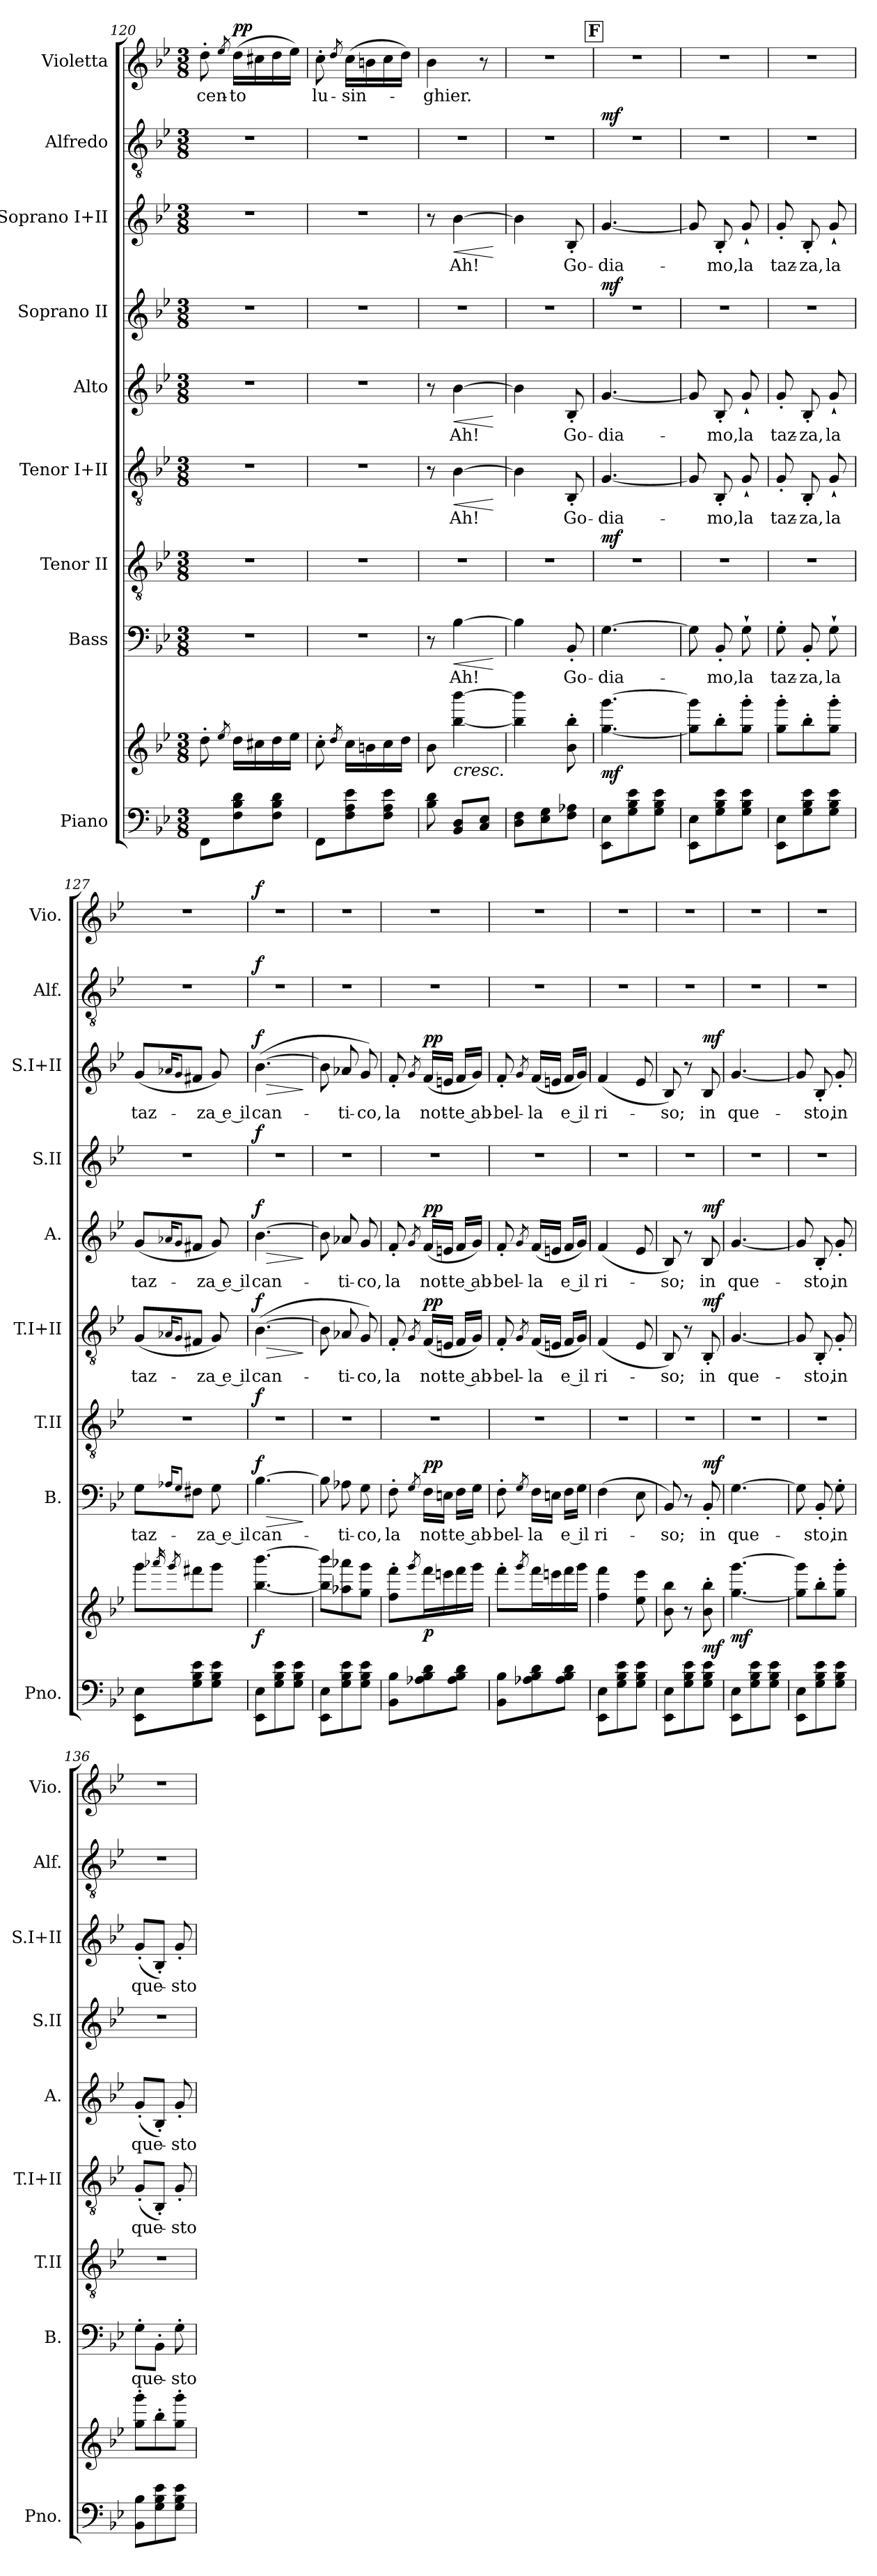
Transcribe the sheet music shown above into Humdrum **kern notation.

**kern	**kern	**dynam	**kern	**text	**dynam	**kern	**dynam	**kern	**text	**dynam	**kern	**text	**dynam	**kern	**dynam	**kern	**text	**dynam	**kern	**dynam	**kern	**text	**dynam
*part9	*part9	*part9	*part8	*part8	*part8	*part7	*part7	*part6	*part6	*part6	*part5	*part5	*part5	*part4	*part4	*part3	*part3	*part3	*part2	*part2	*part1	*part1	*part1
*staff10	*staff9	*staff9/10	*staff8	*staff8	*staff8	*staff7	*staff7	*staff6	*staff6	*staff6	*staff5	*staff5	*staff5	*staff4	*staff4	*staff3	*staff3	*staff3	*staff2	*staff2	*staff1	*staff1	*staff1
*I"Piano	*	*	*I"Bass	*	*	*I"Tenor II	*	*I"Tenor I+II	*	*	*I"Alto	*	*	*I"Soprano II	*	*I"Soprano I+II	*	*	*I"Alfredo	*	*I"Violetta	*	*
*I'Pno.	*	*	*I'B.	*	*	*I'T.II	*	*I'T.I+II	*	*	*I'A.	*	*	*I'S.II	*	*I'S.I+II	*	*	*I'Alf.	*	*I'Vio.	*	*
*clefF4	*clefG2	*	*clefF4	*	*	*clefGv2	*	*clefGv2	*	*	*clefG2	*	*	*clefG2	*	*clefG2	*	*	*clefGv2	*	*clefG2	*	*
*k[b-e-]	*k[b-e-]	*	*k[b-e-]	*	*	*k[b-e-]	*	*k[b-e-]	*	*	*k[b-e-]	*	*	*k[b-e-]	*	*k[b-e-]	*	*	*k[b-e-]	*	*k[b-e-]	*	*
*M3/8	*M3/8	*	*M3/8	*	*	*M3/8	*	*M3/8	*	*	*M3/8	*	*	*M3/8	*	*M3/8	*	*	*M3/8	*	*M3/8	*	*
=120	=120	=120	=120	=120	=120	=120	=120	=120	=120	=120	=120	=120	=120	=120	=120	=120	=120	=120	=120	=120	=120	=120	=120
!	!	!	!	!	!	!	!	!	!	!	!	!	!	!	!	!	!	!	!	!	!	!LO:LY:b	!
8FF/L	8dd'\	.	4.r	.	.	4.r	.	4.r	.	.	4.r	.	.	4.r	.	4.r	.	.	4.r	.	8dd'\	-cen-	.
.	8qee-/	.	.	.	.	.	.	.	.	.	.	.	.	.	.	.	.	.	.	.	8qee-/	.	.
!	!	!	!	!	!	!	!	!	!	!	!	!	!	!	!	!	!	!	!	!	!	!LO:LY:b	!LO:DY:a
8F\ 8B-\ 8d\	16dd\LL	.	.	.	.	.	.	.	.	.	.	.	.	.	.	.	.	.	.	.	(16dd\LL	-to	pp
.	16cc#X\	.	.	.	.	.	.	.	.	.	.	.	.	.	.	.	.	.	.	.	16cc#X\	.	.
8F\ 8B-\ 8d\J	16dd\	.	.	.	.	.	.	.	.	.	.	.	.	.	.	.	.	.	.	.	16dd\	.	.
.	16ee-\JJ	.	.	.	.	.	.	.	.	.	.	.	.	.	.	.	.	.	.	.	16ee-\JJ)	.	.
=121	=121	=121	=121	=121	=121	=121	=121	=121	=121	=121	=121	=121	=121	=121	=121	=121	=121	=121	=121	=121	=121	=121	=121
!	!	!	!	!	!	!	!	!	!	!	!	!	!	!	!	!	!	!	!	!	!	!LO:LY:b	!
8FF/L	8cc'\	.	4.r	.	.	4.r	.	4.r	.	.	4.r	.	.	4.r	.	4.r	.	.	4.r	.	8cc'\	lu-	.
.	8qdd/	.	.	.	.	.	.	.	.	.	.	.	.	.	.	.	.	.	.	.	8qdd/	.	.
!	!	!	!	!	!	!	!	!	!	!	!	!	!	!	!	!	!	!	!	!	!	!LO:LY:b	!
8F\ 8A\ 8e-\	16cc\LL	.	.	.	.	.	.	.	.	.	.	.	.	.	.	.	.	.	.	.	(16cc\LL	-sin-	.
.	16bn\	.	.	.	.	.	.	.	.	.	.	.	.	.	.	.	.	.	.	.	16bn\	.	.
8F\ 8A\ 8e-\J	16cc\	.	.	.	.	.	.	.	.	.	.	.	.	.	.	.	.	.	.	.	16cc\	.	.
.	16dd\JJ	.	.	.	.	.	.	.	.	.	.	.	.	.	.	.	.	.	.	.	16dd\JJ)	.	.
!!LO:PB:g=z
=122	=122	=122	=122	=122	=122	=122	=122	=122	=122	=122	=122	=122	=122	=122	=122	=122	=122	=122	=122	=122	=122	=122	=122
!	!	!	!	!	!	!	!	!	!	!	!	!	!	!	!	!	!	!	!	!	!	!LO:LY:b	!
8B-\ 8d\	8b-\	.	8r	.	.	4.r	.	8r	.	.	8r	.	.	4.r	.	8r	.	.	4.r	.	4b-\	-ghier.	.
!	!	!LO:HP:b	!	!LO:LY:b	!LO:HP:b	!	!	!	!LO:LY:b	!LO:HP:b	!	!LO:LY:b	!LO:HP:b	!	!	!	!LO:LY:b	!LO:HP:b	!	!	!	!	!
8BB-/ 8D/L	[4bb-\ [4bbb-\	<	[4B-\	Ah!	<	.	.	[4B-\	Ah!	<	[4b-\	Ah!	<	.	.	[4b-\	Ah!	<	.	.	.	.	.
8C\ 8E-\J	.	.	.	.	.	.	.	.	.	.	.	.	.	.	.	.	.	.	.	.	8r	.	.
.	.	.	.	.	[	.	.	.	.	[	.	.	[	.	.	.	.	[	.	.	.	.	.
=123	=123	=123	=123	=123	=123	=123	=123	=123	=123	=123	=123	=123	=123	=123	=123	=123	=123	=123	=123	=123	=123	=123	=123
8D\ 8F\L	4bb-\] 4bbb-\]	.	4B-\]	.	.	4.r	.	4B-\]	.	.	4b-\]	.	.	4.r	.	4b-\]	.	.	4.r	.	4.r	.	.
8E-\ 8G\	.	.	.	.	.	.	.	.	.	.	.	.	.	.	.	.	.	.	.	.	.	.	.
!	!	!	!	!LO:LY:b	!	!	!	!	!LO:LY:b	!	!	!LO:LY:b	!	!	!	!	!LO:LY:b	!	!	!	!	!	!
8F\ 8A-X\J	8b-\' 8bb-\'	.	8BB-'/	Go-	.	.	.	8BB-'/	Go-	.	8B-'/	Go-	.	.	.	8B-'/	Go-	.	.	.	.	.	.
!!LO:REH:place=s1:a:B:fs=14:t=F
=124	=124	=124	=124	=124	=124	=124	=124	=124	=124	=124	=124	=124	=124	=124	=124	=124	=124	=124	=124	=124	=124	=124	=124
!	!	!LO:DY:b	!	!LO:LY:b	!	!	!LO:DY:a	!	!LO:LY:b	!	!	!LO:LY:b	!	!	!LO:DY:a	!	!LO:LY:b	!	!	!LO:DY:a	!	!	!
8EE-/ 8E-/L	[4.gg\ [4.ggg\	mf	[4.G\	-dia-	.	4.r	mf	[4.G/	-dia-	.	[4.g/	-dia-	.	4.r	mf	[4.g/	-dia-	.	4.r	mf	4.r	.	.
8G\ 8B-\ 8e-\	.	.	.	.	.	.	.	.	.	.	.	.	.	.	.	.	.	.	.	.	.	.	.
8G\ 8B-\ 8e-\J	.	.	.	.	.	.	.	.	.	.	.	.	.	.	.	.	.	.	.	.	.	.	.
=125	=125	=125	=125	=125	=125	=125	=125	=125	=125	=125	=125	=125	=125	=125	=125	=125	=125	=125	=125	=125	=125	=125	=125
8EE-/ 8E-/L	8gg\] 8ggg\]L	.	8G\]	.	.	4.r	.	8G/]	.	.	8g/]	.	.	4.r	.	8g/]	.	.	4.r	.	4.r	.	.
!	!	!	!	!LO:LY:b	!	!	!	!	!LO:LY:b	!	!	!LO:LY:b	!	!	!	!	!LO:LY:b	!	!	!	!	!	!
8G\ 8B-\ 8e-\	8bb-'\	.	8BB-'/	-mo,	.	.	.	8BB-'/	-mo,	.	8B-'/	-mo,	.	.	.	8B-'/	-mo,	.	.	.	.	.	.
!	!	!	!	!LO:LY:b	!	!	!	!	!LO:LY:b	!	!	!LO:LY:b	!	!	!	!	!LO:LY:b	!	!	!	!	!	!
8G\ 8B-\ 8e-\J	8gg\' 8ggg\'J	.	8G''\	la	.	.	.	8G''/	la	.	8g''/	la	.	.	.	8g''/	la	.	.	.	.	.	.
=126	=126	=126	=126	=126	=126	=126	=126	=126	=126	=126	=126	=126	=126	=126	=126	=126	=126	=126	=126	=126	=126	=126	=126
!	!	!	!	!LO:LY:b	!	!	!	!	!LO:LY:b	!	!	!LO:LY:b	!	!	!	!	!LO:LY:b	!	!	!	!	!	!
8EE-/ 8E-/L	8gg\' 8ggg\'L	.	8G'\	taz-	.	4.r	.	8G'/	taz-	.	8g'/	taz-	.	4.r	.	8g'/	taz-	.	4.r	.	4.r	.	.
!	!	!	!	!LO:LY:b	!	!	!	!	!LO:LY:b	!	!	!LO:LY:b	!	!	!	!	!LO:LY:b	!	!	!	!	!	!
8G\ 8B-\ 8e-\	8bb-'\	.	8BB-'/	-za,	.	.	.	8BB-'/	-za,	.	8B-'/	-za,	.	.	.	8B-'/	-za,	.	.	.	.	.	.
!	!	!	!	!LO:LY:b	!	!	!	!	!LO:LY:b	!	!	!LO:LY:b	!	!	!	!	!LO:LY:b	!	!	!	!	!	!
8G\ 8B-\ 8e-\J	8gg\' 8ggg\'J	.	8G''\	la	.	.	.	8G''/	la	.	8g''/	la	.	.	.	8g''/	la	.	.	.	.	.	.
=127	=127	=127	=127	=127	=127	=127	=127	=127	=127	=127	=127	=127	=127	=127	=127	=127	=127	=127	=127	=127	=127	=127	=127
!	!	!	!	!LO:LY:b	!	!	!	!	!LO:LY:b	!	!	!LO:LY:b	!	!	!	!	!LO:LY:b	!	!	!	!	!	!
8EE-/ 8E-/L	8ggg\L	.	8G\L	taz-	.	4.r	.	(8G/L	taz-	.	(8g/L	taz-	.	4.r	.	(8g/L	taz-	.	4.r	.	4.r	.	.
.	16qaaa-X/	.	16qA-X/KL	.	.	.	.	16qA-X/KL	.	.	16qa-X/KL	.	.	.	.	16qa-X/KL	.	.	.	.	.	.	.
.	8qggg/	.	8qG/J	.	.	.	.	8qG/J	.	.	8qg/J	.	.	.	.	8qg/J	.	.	.	.	.	.	.
8G\ 8B-\ 8e-\	8fff#X\	.	8F#X\J	.	.	.	.	8F#X/J	.	.	8f#X/J	.	.	.	.	8f#X/J	.	.	.	.	.	.	.
!	!	!	!	!LO:LY:b	!	!	!	!	!LO:LY:b	!	!	!LO:LY:b	!	!	!	!	!LO:LY:b	!	!	!	!	!	!
8G\ 8B-\ 8e-\J	8ggg\J	.	8G\	za e il	.	.	.	8G/)	za e il	.	8g/)	za e il	.	.	.	8g/)	za e il	.	.	.	.	.	.
=128	=128	=128	=128	=128	=128	=128	=128	=128	=128	=128	=128	=128	=128	=128	=128	=128	=128	=128	=128	=128	=128	=128	=128
!	!	!LO:DY:b	!	!LO:LY:b	!LO:HP:b	!	!	!	!LO:LY:b	!LO:HP:b	!	!LO:LY:b	!LO:HP:b	!	!	!	!LO:LY:b	!LO:HP:b	!	!	!	!	!
!	!	!	!	!	!LO:DY:n=1:a	!	!LO:DY:a	!	!	!LO:DY:n=1:a	!	!	!LO:DY:n=1:a	!	!LO:DY:a	!	!	!LO:DY:n=1:a	!	!LO:DY:a	!	!	!LO:DY:a
8EE-/ 8E-/L	[4.bb-\ [4.bbb-\	f	[4.B-\	can-	> f	4.r	f	([4.B-\	can-	> f	[4.b-\	can-	> f	4.r	f	([4.b-\	can-	> f	4.r	f	4.r	.	f
8G\ 8B-\ 8e-\	.	.	.	.	.	.	.	.	.	.	.	.	.	.	.	.	.	.	.	.	.	.	.
8G\ 8B-\ 8e-\J	.	.	.	.	.	.	.	.	.	.	.	.	.	.	.	.	.	.	.	.	.	.	.
.	.	[	.	.	]	.	.	.	.	]	.	.	]	.	.	.	.	]	.	.	.	.	.
=129	=129	=129	=129	=129	=129	=129	=129	=129	=129	=129	=129	=129	=129	=129	=129	=129	=129	=129	=129	=129	=129	=129	=129
8EE-/ 8E-/L	8bb-\] 8bbb-\]L	.	8B-\]	.	.	4.r	.	8B-\]	.	.	8b-\]	.	.	4.r	.	8b-\]	.	.	4.r	.	4.r	.	.
!	!	!	!	!LO:LY:b	!	!	!	!	!LO:LY:b	!	!	!LO:LY:b	!	!	!	!	!LO:LY:b	!	!	!	!	!	!
8G\ 8B-\ 8e-\	8aa-X\ 8aaa-X\	.	8A-X\	-ti-	.	.	.	8A-X/	-ti-	.	8a-X/	-ti-	.	.	.	8a-X/	-ti-	.	.	.	.	.	.
!	!	!	!	!LO:LY:b	!	!	!	!	!LO:LY:b	!	!	!LO:LY:b	!	!	!	!	!LO:LY:b	!	!	!	!	!	!
8G\ 8B-\ 8e-\J	8gg\ 8ggg\J	.	8G\	-co,	.	.	.	8G/)	-co,	.	8g/	-co,	.	.	.	8g/)	-co,	.	.	.	.	.	.
!!LO:LB:g=z
=130	=130	=130	=130	=130	=130	=130	=130	=130	=130	=130	=130	=130	=130	=130	=130	=130	=130	=130	=130	=130	=130	=130	=130
!	!	!	!	!LO:LY:b	!	!	!	!	!LO:LY:b	!	!	!LO:LY:b	!	!	!	!	!LO:LY:b	!	!	!	!	!	!
8BB-\ 8B-\L	8ff\' 8fff\'L	.	8F'\	la	.	4.r	.	8F'/	la	.	8f'/	la	.	4.r	.	8f'/	la	.	4.r	.	4.r	.	.
.	8qggg/	.	8qG/	.	.	.	.	8qG/	.	.	8qg/	.	.	.	.	8qg/	.	.	.	.	.	.	.
!	!	!LO:DY:b	!	!LO:LY:b	!LO:DY:a	!	!	!	!LO:LY:b	!LO:DY:a	!	!LO:LY:b	!LO:DY:a	!	!	!	!LO:LY:b	!LO:DY:a	!	!	!	!	!
8A-X\ 8B-\ 8d\	16fff\L	p	16F\LL	not-	pp	.	.	(16F/LL	not-	pp	(16f/LL	not-	pp	.	.	(16f/LL	not-	pp	.	.	.	.	.
.	16eeen\	.	16En\JJ	.	.	.	.	16En/JJ	.	.	16en/JJ	.	.	.	.	16en/JJ	.	.	.	.	.	.	.
!	!	!	!	!LO:LY:b	!	!	!	!	!LO:LY:b	!	!	!LO:LY:b	!	!	!	!	!LO:LY:b	!	!	!	!	!	!
8A-\ 8B-\ 8d\J	16fff\	.	16F\LL	te ab-	.	.	.	16F/LL	te ab-	.	16f/LL	te ab-	.	.	.	16f/LL	te ab-	.	.	.	.	.	.
.	16ggg\JJ	.	16G\JJ	.	.	.	.	16G/JJ)	.	.	16g/JJ)	.	.	.	.	16g/JJ)	.	.	.	.	.	.	.
=131	=131	=131	=131	=131	=131	=131	=131	=131	=131	=131	=131	=131	=131	=131	=131	=131	=131	=131	=131	=131	=131	=131	=131
!	!	!	!	!LO:LY:b	!	!	!	!	!LO:LY:b	!	!	!LO:LY:b	!	!	!	!	!LO:LY:b	!	!	!	!	!	!
8BB-\ 8B-\L	8fff'\L	.	8F'\	-bel-	.	4.r	.	8F'/	-bel-	.	8f'/	-bel-	.	4.r	.	8f'/	-bel-	.	4.r	.	4.r	.	.
.	8qggg/	.	8qG/	.	.	.	.	8qG/	.	.	8qg/	.	.	.	.	8qg/	.	.	.	.	.	.	.
!	!	!	!	!LO:LY:b	!	!	!	!	!LO:LY:b	!	!	!LO:LY:b	!	!	!	!	!LO:LY:b	!	!	!	!	!	!
8A-X\ 8B-\ 8d\	16fff\L	.	16F\LL	-la	.	.	.	(16F/LL	-la	.	(16f/LL	-la	.	.	.	(16f/LL	-la	.	.	.	.	.	.
.	16eeen\	.	16En\JJ	.	.	.	.	16En/JJ	.	.	16en/JJ	.	.	.	.	16en/JJ	.	.	.	.	.	.	.
!	!	!	!	!LO:LY:b	!	!	!	!	!LO:LY:b	!	!	!LO:LY:b	!	!	!	!	!LO:LY:b	!	!	!	!	!	!
8A-\ 8B-\ 8d\J	16fff\	.	16F\LL	e il	.	.	.	16F/LL	e il	.	16f/LL	e il	.	.	.	16f/LL	e il	.	.	.	.	.	.
.	16ggg\JJ	.	16G\JJ	.	.	.	.	16G/JJ)	.	.	16g/JJ)	.	.	.	.	16g/JJ)	.	.	.	.	.	.	.
=132	=132	=132	=132	=132	=132	=132	=132	=132	=132	=132	=132	=132	=132	=132	=132	=132	=132	=132	=132	=132	=132	=132	=132
!	!	!	!	!LO:LY:b	!	!	!	!	!LO:LY:b	!	!	!LO:LY:b	!	!	!	!	!LO:LY:b	!	!	!	!	!	!
8EE-/ 8E-/L	4ff\ 4fff\	.	(4F\	ri-	.	4.r	.	(4F/	ri-	.	(4f/	ri-	.	4.r	.	(4f/	ri-	.	4.r	.	4.r	.	.
8G\ 8B-\ 8e-\	.	.	.	.	.	.	.	.	.	.	.	.	.	.	.	.	.	.	.	.	.	.	.
8G\ 8B-\ 8e-\J	8ee-\ 8eee-\	.	8E-\	.	.	.	.	8E-/	.	.	8e-/	.	.	.	.	8e-/	.	.	.	.	.	.	.
=133	=133	=133	=133	=133	=133	=133	=133	=133	=133	=133	=133	=133	=133	=133	=133	=133	=133	=133	=133	=133	=133	=133	=133
!	!	!	!	!LO:LY:b	!	!	!	!	!LO:LY:b	!	!	!LO:LY:b	!	!	!	!	!LO:LY:b	!	!	!	!	!	!
8EE-/ 8E-/L	8b-\ 8bb-\	.	8BB-/)	-so;	.	4.r	.	8BB-/)	-so;	.	8B-/)	-so;	.	4.r	.	8B-/)	-so;	.	4.r	.	4.r	.	.
8G\ 8B-\ 8e-\	8r	.	8r	.	.	.	.	8r	.	.	8r	.	.	.	.	8r	.	.	.	.	.	.	.
!	!	!LO:DY:b	!	!LO:LY:b	!LO:DY:a	!	!	!	!LO:LY:b	!LO:DY:a	!	!LO:LY:b	!LO:DY:a	!	!	!	!LO:LY:b	!LO:DY:a	!	!	!	!	!
8G\ 8B-\ 8e-\J	8b-\' 8bb-\'	mf	8BB-'/	in	mf	.	.	8BB-'/	in	mf	8B-/	in	mf	.	.	8B-/	in	mf	.	.	.	.	.
=134	=134	=134	=134	=134	=134	=134	=134	=134	=134	=134	=134	=134	=134	=134	=134	=134	=134	=134	=134	=134	=134	=134	=134
!	!	!LO:DY:b	!	!LO:LY:b	!	!	!	!	!LO:LY:b	!	!	!LO:LY:b	!	!	!	!	!LO:LY:b	!	!	!	!	!	!
8EE-/ 8E-/L	[4.gg\ [4.ggg\	mf	[4.G\	que-	.	4.r	.	[4.G/	que-	.	[4.g/	que-	.	4.r	.	[4.g/	que-	.	4.r	.	4.r	.	.
8G\ 8B-\ 8e-\	.	.	.	.	.	.	.	.	.	.	.	.	.	.	.	.	.	.	.	.	.	.	.
8G\ 8B-\ 8e-\J	.	.	.	.	.	.	.	.	.	.	.	.	.	.	.	.	.	.	.	.	.	.	.
=135	=135	=135	=135	=135	=135	=135	=135	=135	=135	=135	=135	=135	=135	=135	=135	=135	=135	=135	=135	=135	=135	=135	=135
8EE-/ 8E-/L	8gg\] 8ggg\]L	.	8G\]	.	.	4.r	.	8G/]	.	.	8g/]	.	.	4.r	.	8g/]	.	.	4.r	.	4.r	.	.
!	!	!	!	!LO:LY:b	!	!	!	!	!LO:LY:b	!	!	!LO:LY:b	!	!	!	!	!LO:LY:b	!	!	!	!	!	!
8G\ 8B-\ 8e-\	8bb-'\	.	8BB-'/	-sto,	.	.	.	8BB-'/	-sto,	.	8B-'/	-sto,	.	.	.	8B-'/	-sto,	.	.	.	.	.	.
!	!	!	!	!LO:LY:b	!	!	!	!	!LO:LY:b	!	!	!LO:LY:b	!	!	!	!	!LO:LY:b	!	!	!	!	!	!
8G\ 8B-\ 8e-\J	8gg\' 8ggg\'J	.	8G'\	in	.	.	.	8G'/	in	.	8g'/	in	.	.	.	8g'/	in	.	.	.	.	.	.
=136	=136	=136	=136	=136	=136	=136	=136	=136	=136	=136	=136	=136	=136	=136	=136	=136	=136	=136	=136	=136	=136	=136	=136
!	!	!	!	!LO:LY:b	!	!	!	!	!LO:LY:b	!	!	!LO:LY:b	!	!	!	!	!LO:LY:b	!	!	!	!	!	!
8BB-\ 8B-\L	8gg\' 8ggg\'L	.	8G'\L	que-	.	4.r	.	(8G'/L	que-	.	(8g'/L	que-	.	4.r	.	(8g'/L	que-	.	4.r	.	4.r	.	.
8G\ 8B-\ 8e-\	8bb-'\	.	8BB-'\J	.	.	.	.	8BB-'/J)	.	.	8B-'/J)	.	.	.	.	8B-'/J)	.	.	.	.	.	.	.
!	!	!	!	!LO:LY:b	!	!	!	!	!LO:LY:b	!	!	!LO:LY:b	!	!	!	!	!LO:LY:b	!	!	!	!	!	!
8G\ 8B-\ 8e-\J	8gg\' 8ggg\'J	.	8G'\	-sto	.	.	.	8G'/	-sto	.	8g'/	-sto	.	.	.	8g'/	-sto	.	.	.	.	.	.
=	=	=	=	=	=	=	=	=	=	=	=	=	=	=	=	=	=	=	=	=	=	=	=
*-	*-	*-	*-	*-	*-	*-	*-	*-	*-	*-	*-	*-	*-	*-	*-	*-	*-	*-	*-	*-	*-	*-	*-
